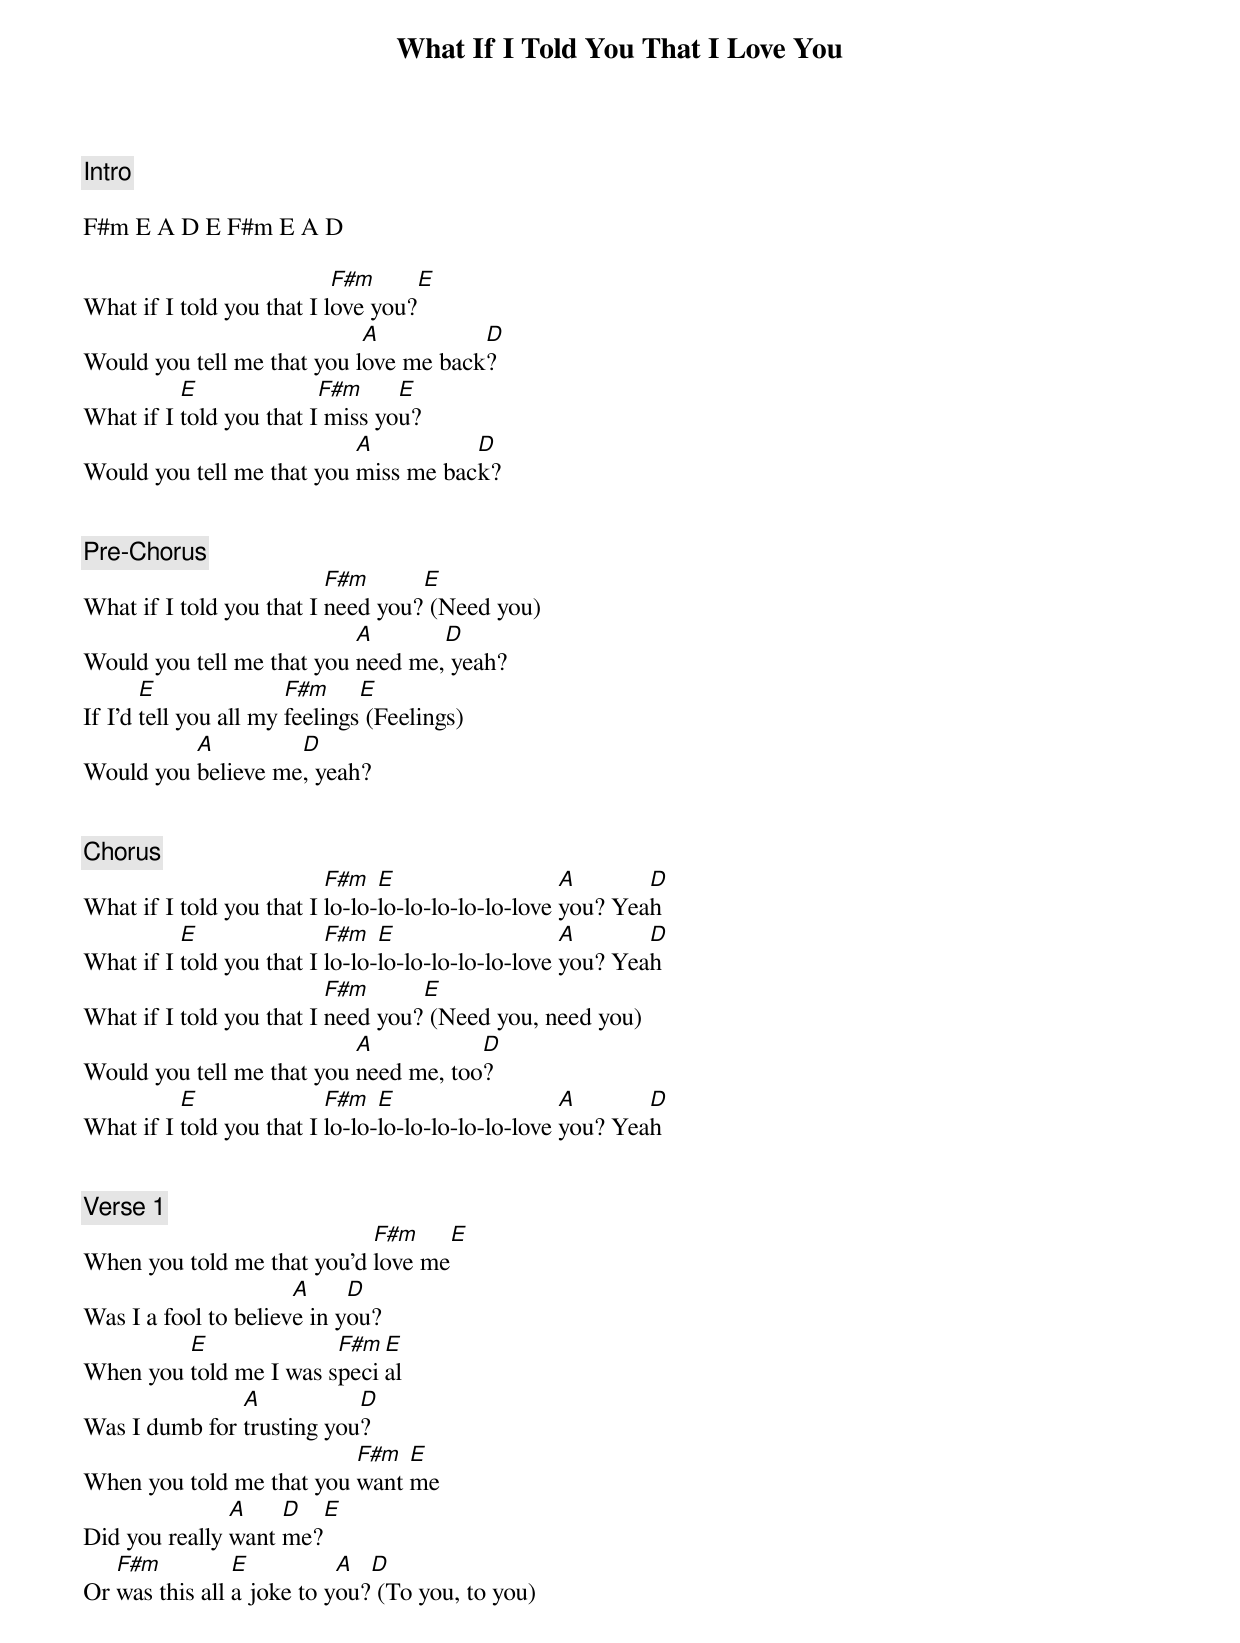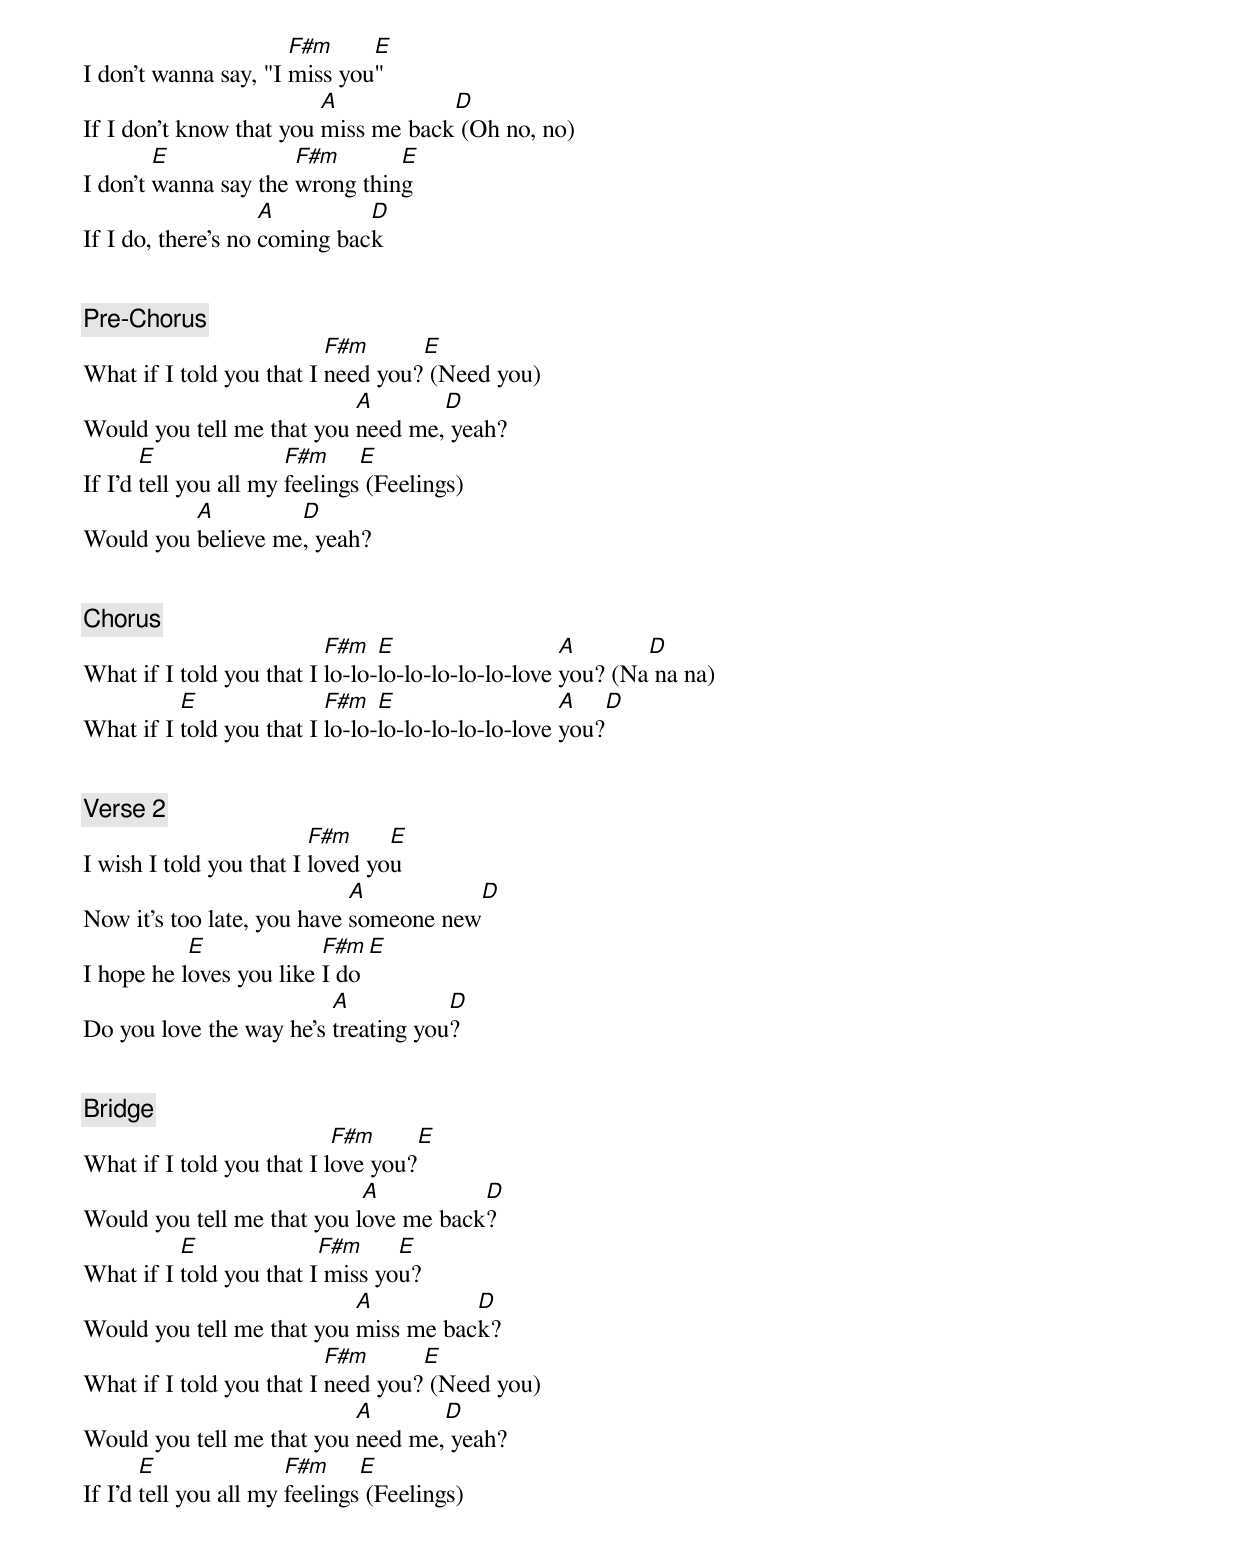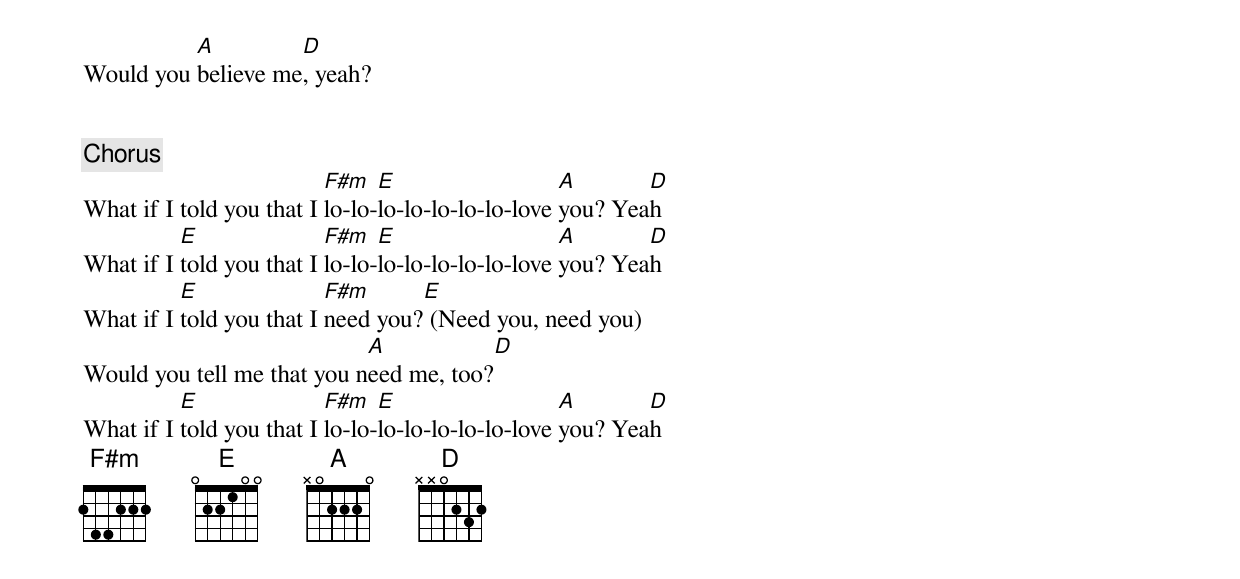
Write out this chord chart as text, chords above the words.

What If I Told You That I Love You

[Intro]

F#m E A D E F#m E A D

                           F#m     E
What if I told you that I love you?
                            A          D
Would you tell me that you love me back?
          E              F#m     E
What if I told you that I miss you?
                           A          D
Would you tell me that you miss me back?


[Pre-Chorus]
                          F#m      E
What if I told you that I need you? (Need you)
                           A       D
Would you tell me that you need me, yeah?
       E               F#m     E
If I'd tell you all my feelings (Feelings)
          A         D
Would you believe me, yeah?


[Chorus]
                          F#m   E                   A       D
What if I told you that I lo-lo-lo-lo-lo-lo-lo-love you? Yeah
          E               F#m   E                   A       D
What if I told you that I lo-lo-lo-lo-lo-lo-lo-love you? Yeah
                          F#m      E
What if I told you that I need you? (Need you, need you)
                           A           D
Would you tell me that you need me, too?
          E               F#m   E                   A       D
What if I told you that I lo-lo-lo-lo-lo-lo-lo-love you? Yeah


[Verse 1]
                            F#m    E
When you told me that you'd love me
                      A     D
Was I a fool to believe in you?
         E              F#m E
When you told me I was special
               A           D
Was I dumb for trusting you?
                          F#m  E
When you told me that you want me
               A    D  E
Did you really want me?
   F#m          E          A  D
Or was this all a joke to you? (To you, to you)
                      F#m     E
I don't wanna say, "I miss you"
                         A           D
If I don't know that you miss me back (Oh no, no)
        E             F#m       E
I don't wanna say the wrong thing
                    A         D
If I do, there's no coming back


[Pre-Chorus]
                          F#m      E
What if I told you that I need you? (Need you)
                           A       D
Would you tell me that you need me, yeah?
       E               F#m     E
If I'd tell you all my feelings (Feelings)
          A         D
Would you believe me, yeah?


[Chorus]
                          F#m   E                   A       D
What if I told you that I lo-lo-lo-lo-lo-lo-lo-love you? (Na na na)
          E               F#m   E                   A       D
What if I told you that I lo-lo-lo-lo-lo-lo-lo-love you?


[Verse 2]
                         F#m     E
I wish I told you that I loved you
                            A          D
Now it's too late, you have someone new
           E             F#m E
I hope he loves you like I do
                         A           D
Do you love the way he's treating you?


[Bridge]
                           F#m     E
What if I told you that I love you?
                            A          D
Would you tell me that you love me back?
          E              F#m     E
What if I told you that I miss you?
                           A          D
Would you tell me that you miss me back?
                          F#m      E
What if I told you that I need you? (Need you)
                           A       D
Would you tell me that you need me, yeah?
       E               F#m     E
If I'd tell you all my feelings (Feelings)
          A         D
Would you believe me, yeah?


[Chorus]
                          F#m   E                   A       D
What if I told you that I lo-lo-lo-lo-lo-lo-lo-love you? Yeah
          E               F#m   E                   A       D
What if I told you that I lo-lo-lo-lo-lo-lo-lo-love you? Yeah
          E               F#m      E
What if I told you that I need you? (Need you, need you)
                            A           D
Would you tell me that you need me, too?
          E               F#m   E                   A       D
What if I told you that I lo-lo-lo-lo-lo-lo-lo-love you? Yeah
